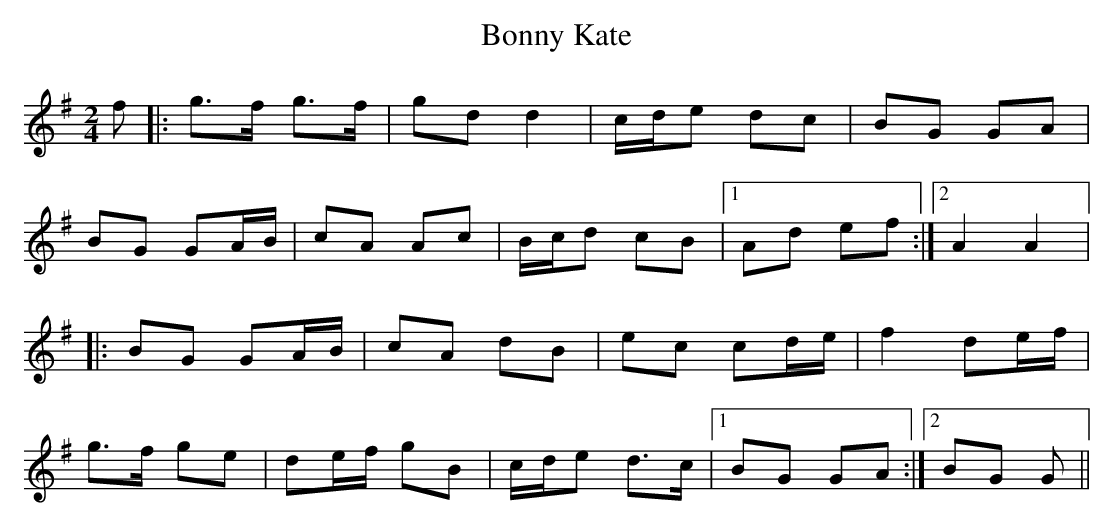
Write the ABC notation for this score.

X:1
T:Bonny Kate
M:2/4
L:1/8
K:G
f|: g>f g>f | gd d2 | c/d/e dc | BG GA |
BG GA/B/ | cA Ac | B/c/d cB |1 Ad ef :|2 A2 A2 |:
BG GA/B/ | cA dB | ec cd/e/ | f2 de/f/ |
g>f ge | de/f/ gB | c/d/e d>c |1 BG GA :|2 BG G ||
